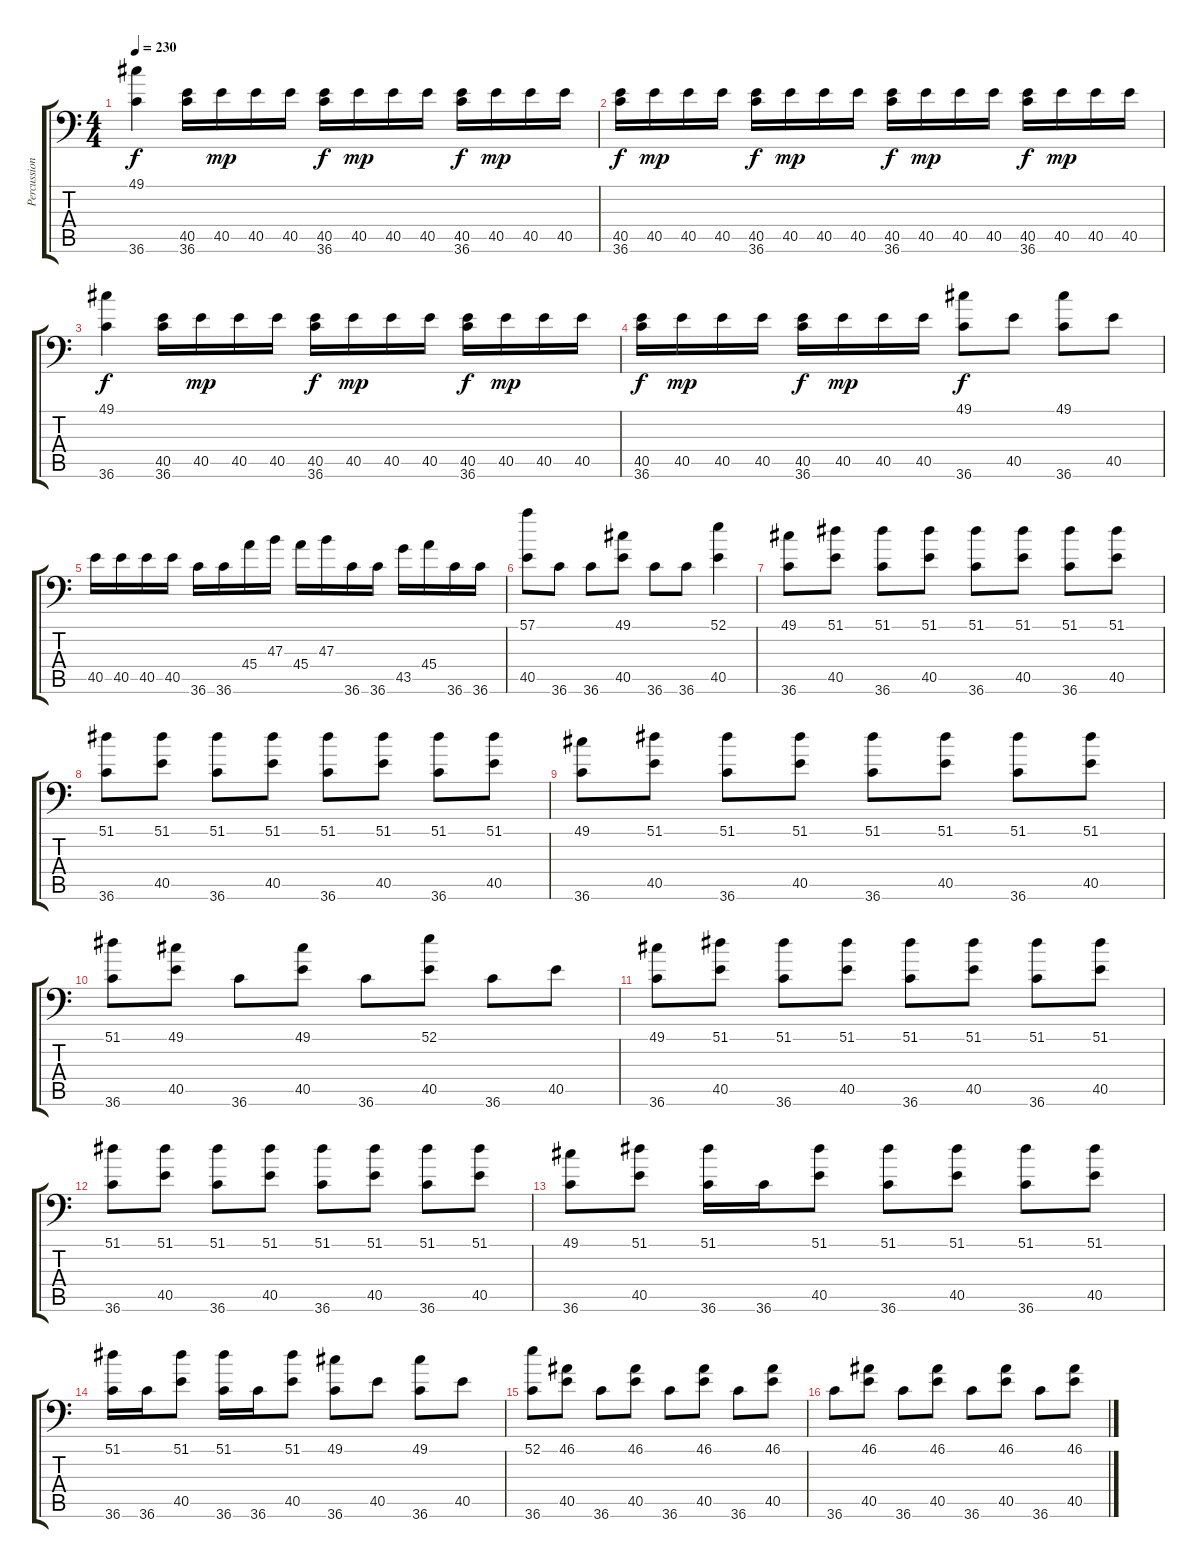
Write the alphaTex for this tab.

\track ("Percussion" "Percussion") {instrument acousticgrandpiano}
\staff {score tabs}
\tuning (C-1 C-1 C-1 C-1 C-1 C-1) {hide}
\ts (4 4)
\tempo 230
\clef f4
\ks c
(49.1 36.6).4{dy f} (40.5 36.6).16 40.5.16{dy mp} 40.5.16 40.5.16 (40.5 36.6).16{dy f} 40.5.16{dy mp} 40.5.16 40.5.16 (40.5 36.6).16{dy f} 40.5.16{dy mp} 40.5.16 40.5.16 |
(40.5 36.6).16{dy f} 40.5.16{dy mp} 40.5.16 40.5.16 (40.5 36.6).16{dy f} 40.5.16{dy mp} 40.5.16 40.5.16 (40.5 36.6).16{dy f} 40.5.16{dy mp} 40.5.16 40.5.16 (40.5 36.6).16{dy f} 40.5.16{dy mp} 40.5.16 40.5.16 |
(49.1 36.6).4{dy f} (40.5 36.6).16 40.5.16{dy mp} 40.5.16 40.5.16 (40.5 36.6).16{dy f} 40.5.16{dy mp} 40.5.16 40.5.16 (40.5 36.6).16{dy f} 40.5.16{dy mp} 40.5.16 40.5.16 |
(40.5 36.6).16{dy f} 40.5.16{dy mp} 40.5.16 40.5.16 (40.5 36.6).16{dy f} 40.5.16{dy mp} 40.5.16 40.5.16 (49.1 36.6).8{dy f} 40.5.8 (49.1 36.6).8 40.5.8 |
40.5.16 40.5.16 40.5.16 40.5.16 36.6.16 36.6.16 45.4.16 47.3.16 45.4.16 47.3.16 36.6.16 36.6.16 43.5.16 45.4.16 36.6.16 36.6.16 |
(57.1 40.5).8 36.6.8 36.6.8 (49.1 40.5).8 36.6.8 36.6.8 (52.1 40.5).4 |
(49.1 36.6).8 (51.1 40.5).8 (51.1 36.6).8 (51.1 40.5).8 (51.1 36.6).8 (51.1 40.5).8 (51.1 36.6).8 (51.1 40.5).8 |
(51.1 36.6).8 (51.1 40.5).8 (51.1 36.6).8 (51.1 40.5).8 (51.1 36.6).8 (51.1 40.5).8 (51.1 36.6).8 (51.1 40.5).8 |
(49.1 36.6).8 (51.1 40.5).8 (51.1 36.6).8 (51.1 40.5).8 (51.1 36.6).8 (51.1 40.5).8 (51.1 36.6).8 (51.1 40.5).8 |
(51.1 36.6).8 (49.1 40.5).8 36.6.8 (49.1 40.5).8 36.6.8 (52.1 40.5).8 36.6.8 40.5.8 |
(49.1 36.6).8 (51.1 40.5).8 (51.1 36.6).8 (51.1 40.5).8 (51.1 36.6).8 (51.1 40.5).8 (51.1 36.6).8 (51.1 40.5).8 |
(51.1 36.6).8 (51.1 40.5).8 (51.1 36.6).8 (51.1 40.5).8 (51.1 36.6).8 (51.1 40.5).8 (51.1 36.6).8 (51.1 40.5).8 |
(49.1 36.6).8 (51.1 40.5).8 (51.1 36.6).16 36.6.16 (51.1 40.5).8 (51.1 36.6).8 (51.1 40.5).8 (51.1 36.6).8 (51.1 40.5).8 |
(51.1 36.6).16 36.6.16 (51.1 40.5).8 (51.1 36.6).16 36.6.16 (51.1 40.5).8 (49.1 36.6).8 40.5.8 (49.1 36.6).8 40.5.8 |
(52.1 36.6).8 (46.1 40.5).8 36.6.8 (46.1 40.5).8 36.6.8 (46.1 40.5).8 36.6.8 (46.1 40.5).8 |
36.6.8 (46.1 40.5).8 36.6.8 (46.1 40.5).8 36.6.8 (46.1 40.5).8 36.6.8 (46.1 40.5).8
